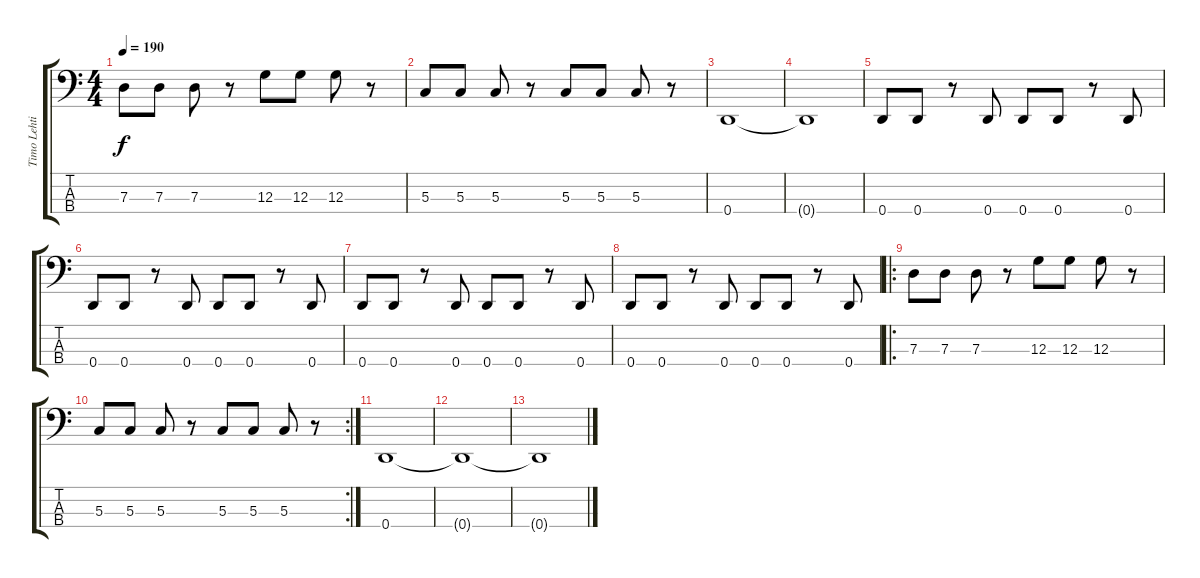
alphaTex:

\track ("Timo Lehtinen" "Timo Lehti") {instrument slapbass2}
\staff {score tabs}
\tuning (F2 C2 G1 D1) {hide}
\ts (4 4)
\tempo 190
\clef f4
\ks c
7.3.8{dy f} 7.3.8 7.3.8 r.8 12.3.8 12.3.8 12.3.8 r.8 |
5.3.8 5.3.8 5.3.8 r.8 5.3.8 5.3.8 5.3.8 r.8 |
0.4.1 |
0.4{t}.1 |
0.4.8 0.4.8 r.8 0.4.8 0.4.8 0.4.8 r.8 0.4.8 |
0.4.8 0.4.8 r.8 0.4.8 0.4.8 0.4.8 r.8 0.4.8 |
0.4.8 0.4.8 r.8 0.4.8 0.4.8 0.4.8 r.8 0.4.8 |
0.4.8 0.4.8 r.8 0.4.8 0.4.8 0.4.8 r.8 0.4.8 |
\ro
7.3.8 7.3.8 7.3.8 r.8 12.3.8 12.3.8 12.3.8 r.8 |
\rc 2
5.3.8 5.3.8 5.3.8 r.8 5.3.8 5.3.8 5.3.8 r.8 |
0.4.1 |
0.4{t}.1 |
0.4{t}.1
